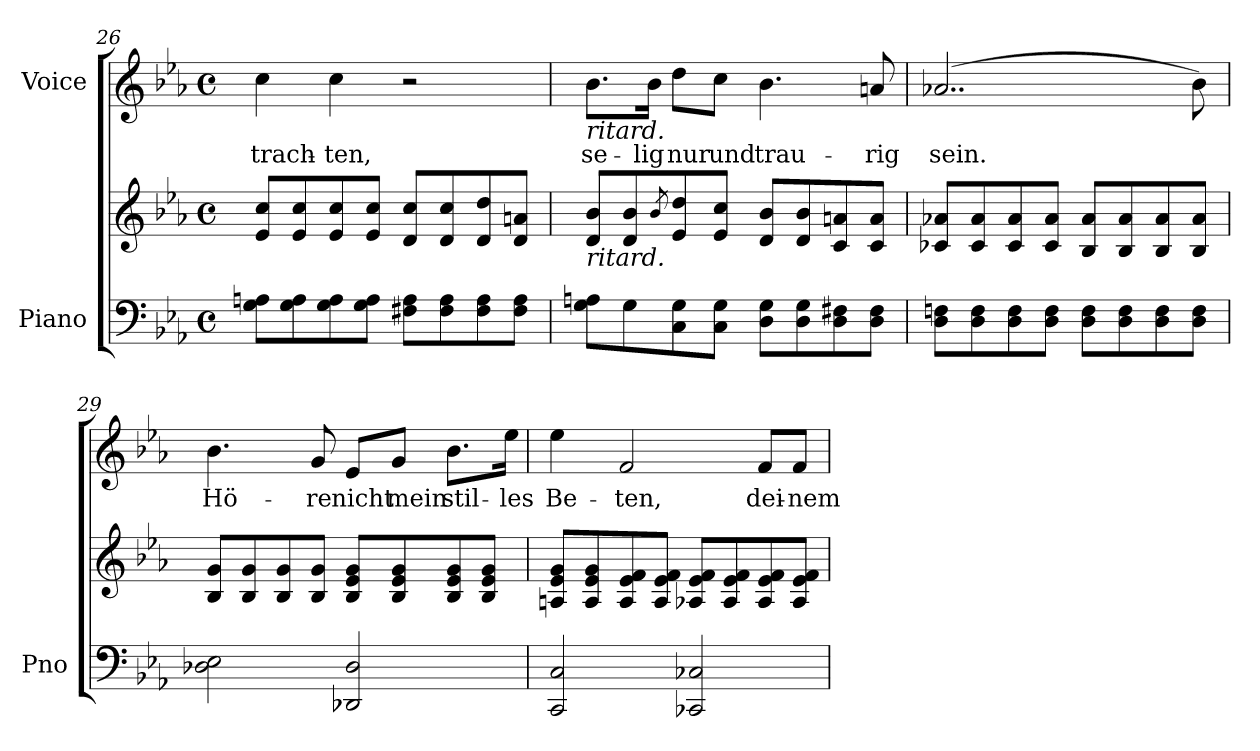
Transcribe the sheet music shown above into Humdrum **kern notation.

**kern	**kern	**kern	**text
*part2	*part2	*part1	*part1
*staff3	*staff2	*staff1	*staff1
*I"Piano	*	*I"Voice	*
*I'Pno	*	*	*
*clefF4	*clefG2	*clefG2	*
*k[b-e-a-]	*k[b-e-a-]	*k[b-e-a-]	*
*M4/4	*M4/4	*M4/4	*
*met(c)	*met(c)	*met(c)	*
=26	=26	=26	=26
8G\ 8An\L	8e-/ 8cc/L	4cc\	-trach-
8G\ 8A\	8e-/ 8cc/	.	.
8G\ 8A\	8e-/ 8cc/	4cc\	-ten,
8G\ 8A\J	8e-/ 8cc/J	.	.
8F#X\ 8A\L	8d/ 8cc/L	2r	.
8F#\ 8A\	8d/ 8cc/	.	.
8F#\ 8A\	8d/ 8dd/	.	.
8F#\ 8A\J	8d/ 8an/J	.	.
=27	=27	=27	=27
!	!	!LO:TX:b:i:t=ritard.	!
!	!LO:TX:b:i:t=ritard.	!	!
8G\ 8An\L	8d/ 8b-/L	8.b-\L	se-
8G\	8d/ 8b-/	.	.
.	.	16b-\Jk	-lig
.	8qb-/	.	.
8C\ 8G\	8e-/ 8dd/	8dd\L	nur
8C\ 8G\J	8e-/ 8cc/J	8cc\J	und
8D\ 8G\L	8d/ 8b-/L	4.b-\	trau-
8D\ 8G\	8d/ 8b-/	.	.
8D\ 8F#X\	8c/ 8an/	.	.
8D\ 8F#\J	8c/ 8a/J	8an/	-rig
=28	=28	=28	=28
8D\ 8Fn\L	8c-X/ 8a-X/L	(2..a-X/	sein.
8D\ 8F\	8c-/ 8a-/	.	.
8D\ 8F\	8c-/ 8a-/	.	.
8D\ 8F\J	8c-/ 8a-/J	.	.
8D\ 8F\L	8B-/ 8a-/L	.	.
8D\ 8F\	8B-/ 8a-/	.	.
8D\ 8F\	8B-/ 8a-/	.	.
8D\ 8F\J	8B-/ 8a-/J	8b-\)	.
=29	=29	=29	=29
2D-X\ 2E-\	8B-/ 8g/L	4.b-\	Hö-
.	8B-/ 8g/	.	.
.	8B-/ 8g/	.	.
.	8B-/ 8g/J	8g/	-re
2DD-X/ 2D-/	8B-/ 8e-/ 8g/L	8e-/L	nicht
.	8B-/ 8e-/ 8g/	8g/J	mein
.	8B-/ 8e-/ 8g/	8.b-\L	stil-
.	8B-/ 8e-/ 8g/J	.	.
.	.	16ee-\Jk	-les
=30	=30	=30	=30
2CC/ 2C/	8An/ 8e-/ 8g/L	4ee-\	Be-
.	8A/ 8e-/ 8g/	.	.
.	8A/ 8e-/ 8f/	2f/	-ten,
.	8A/ 8e-/ 8f/J	.	.
2CC-X/ 2C-X/	8A-X/ 8e-/ 8f/L	.	.
.	8A-/ 8e-/ 8f/	.	.
.	8A-/ 8e-/ 8f/	8f/L	dei-
.	8A-/ 8e-/ 8f/J	8f/J	-nem
=	=	=	=
*-	*-	*-	*-
